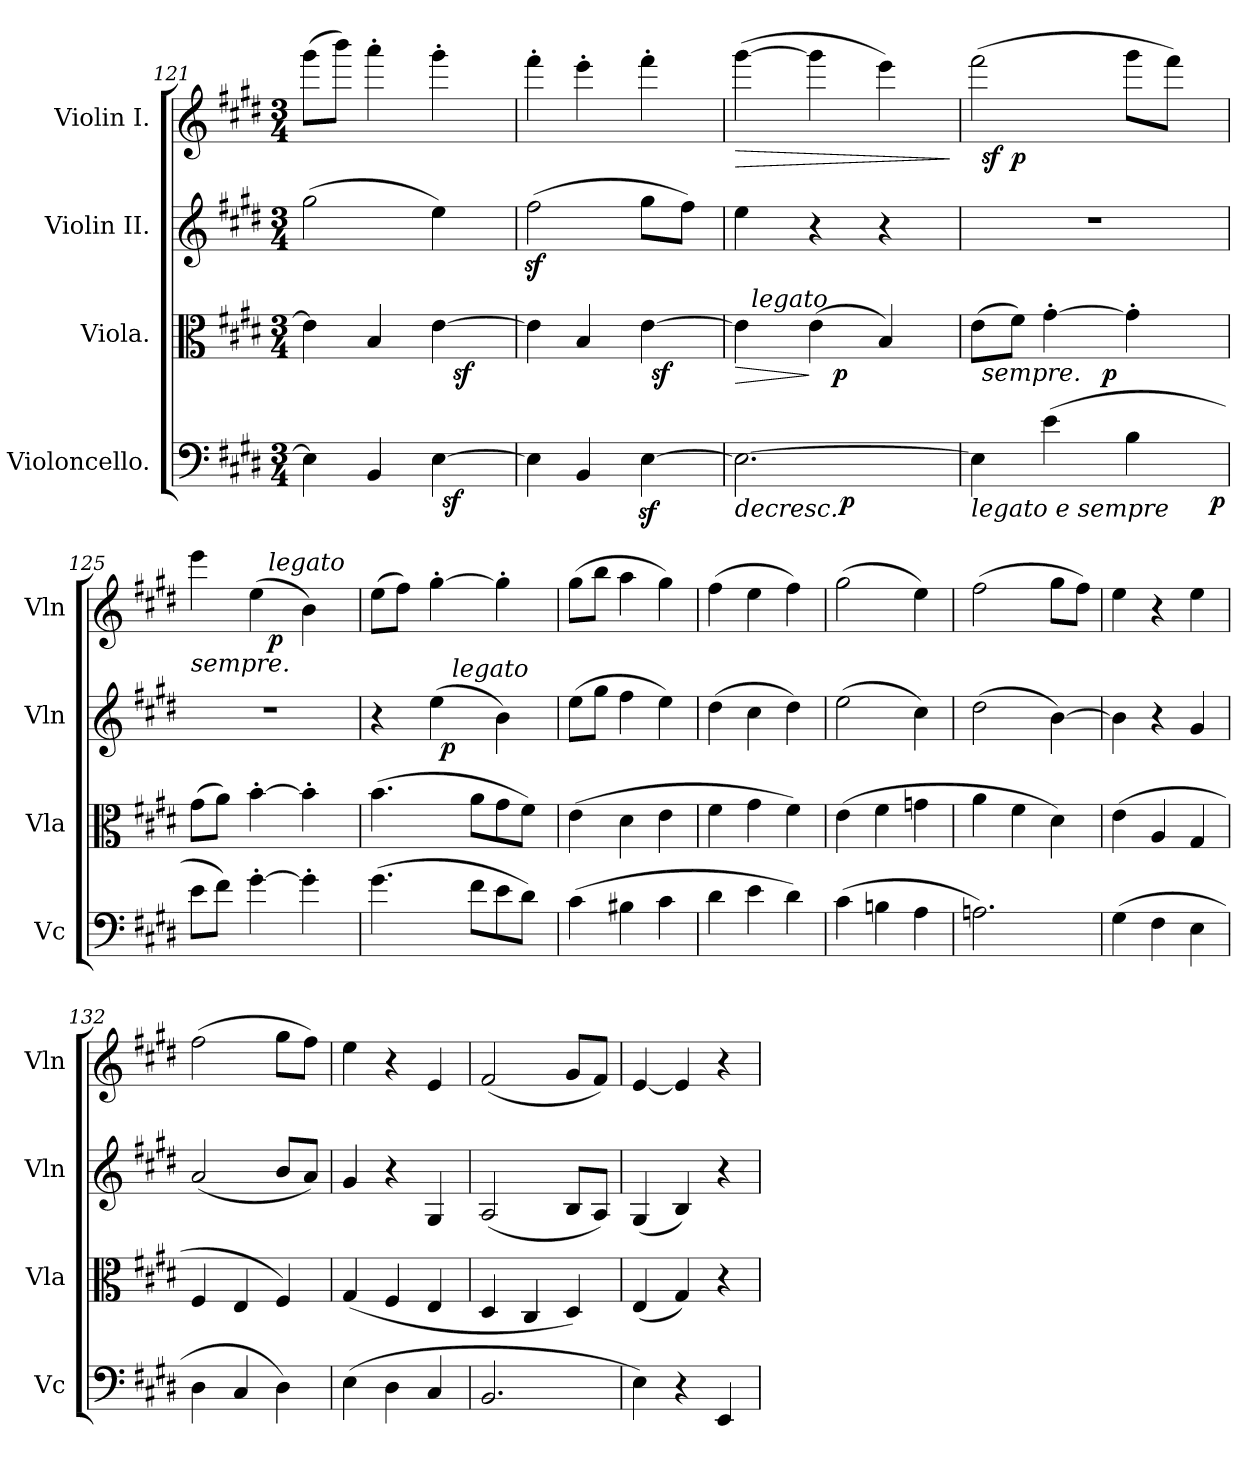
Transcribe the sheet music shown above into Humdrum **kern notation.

**kern	**dynam	**kern	**dynam	**kern	**dynam	**kern	**dynam
*part4	*part4	*part3	*part3	*part2	*part2	*part1	*part1
*staff4	*staff4	*staff3	*staff3	*staff2	*staff2	*staff1	*staff1
*I"Violoncello.	*	*I"Viola.	*	*I"Violin II.	*	*I"Violin I.	*
*I'Vc	*	*I'Vla	*	*I'Vln	*	*I'Vln	*
*clefF4	*	*clefC3	*	*clefG2	*	*clefG2	*
*k[f#c#g#d#]	*	*k[f#c#g#d#]	*	*k[f#c#g#d#]	*	*k[f#c#g#d#]	*
*E:	*	*E:	*	*E:	*	*E:	*
*M3/4	*	*M3/4	*	*M3/4	*	*M3/4	*
=121	=121	=121	=121	=121	=121	=121	=121
*^	*	*^	*	*	*	*	*
4E\]	3ryy	.	4e\]	3ryy	.	(>2gg#\	.	(>8ggg#\L	.
.	.	.	.	.	.	.	.	8bbb\J)	.
4BB/	.	.	4B/	.	.	.	.	4aaa'>\	.
.	6ryy	.	.	6ryy	.	.	.	.	.
[4E\	48ryy	.	[4e\	24ryy	.	4ee\)	.	4ggg#'>\	.
!	!	!LO:DY:b	!	!	!	!	!	!	!
.	6ryy	sf	.	.	.	.	.	.	.
!	!	!	!	!	!LO:DY:b	!	!	!	!
.	.	.	.	6ryy	sf	.	.	.	.
.	24.ryy	.	.	.	.	.	.	.	.
.	.	.	.	24ryy	.	.	.	.	.
*v	*v	*	*	*	*	*	*	*	*
=122	=122	=122	=122	=122	=122	=122	=122	=122
4E\]	.	4e\]	3ryy	.	(>2ff#z<\	.	4fff#'>\	.
4BB/	.	4B/	.	.	.	.	4eee'>\	.
.	.	.	6ryy	.	.	.	.	.
[4Ez<\	.	[4e\	48ryy	.	8gg#\L	.	4fff#'>\	.
!	!	!	!	!LO:DY:b	!	!	!	!
.	.	.	6ryy	sf	.	.	.	.
.	.	.	.	.	8ff#\J)	.	.	.
.	.	.	24.ryy	.	.	.	.	.
=123	=123	=123	=123	=123	=123	=123	=123	=123
!	!LO:HP:b	!	!	!LO:HP:b	!	!	!	!LO:HP:b
*^	*	*	*^	*	*	*	*	*
2.E\_	3ryy	>	4e\]	6ryy	24ryy	>	4ee\	.	(>[4ggg#\	>
!	!	!	!	!	!LO:TX:a:i:t=legato	!	!	!	!	!
.	.	.	.	.	3%2ryy	.	.	.	.	.
.	.	.	.	12...ryy	.	.	.	.	.	.
.	.	.	(>4e\	.	.	]	4r	.	4ggg#\]	.
!	!	!	!	!	!	!LO:DY:b	!	!	!	!
.	.	.	.	3ryy	.	p	.	.	.	.
!	!	!LO:DY:b	!	!	!	!	!	!	!	!
.	3ryy	p	.	.	.	.	.	.	.	.
.	.	.	4B/)	.	.	.	4r	.	4eee\)	.
.	.	.	.	12ryy	.	.	.	.	.	.
.	12ryy	.	.	.	.	.	.	.	.	.
.	.	.	.	.	24ryy	.	.	.	.	.
.	.	.	.	96ryy	.	.	.	.	.	.
.	.	]	.	.	.	.	.	.	.	]
=124	=124	=124	=124	=124	=124	=124	=124	=124	=124	=124
*	*	*	*	*	*	*	*	*	*^	*
*	*	*	*	*	*	*	*	*	*	*^	*
!LO:TX:b:i:t=legato e sempre	!	!	!	!	!	!	!	!	!	!	!	!
4E\]	3%2ryy	.	(>8e\L	3ryy	48ryy	.	2.r	.	(>2fff#\	48ryy	8ryy	.
!	!	!	!	!	!LO:TX:b:i:t=sempre.	!	!	!	!	!	!	!
!	!	!	!	!	!	!	!	!	!	!	!	!LO:DY:b
.	.	.	.	.	3%2ryy	.	.	.	.	3%2ryy	.	sf
!	!	!	!	!	!	!	!	!	!	!	!	!LO:DY:b
.	.	.	8f#\J)	.	.	.	.	.	.	.	2ryy	p
(>4e\	.	.	[4g#'>\	.	.	.	.	.	.	.	.	.
.	.	.	.	12ryy	.	.	.	.	.	.	.	.
.	.	.	.	96ryy	.	.	.	.	.	.	.	.
!	!	!	!	!	!	!LO:DY:b	!	!	!	!	!	!
.	.	.	.	6ryy	.	p	.	.	.	.	.	.
4B\	.	.	4g#'>\]	.	.	.	.	.	8ggg#\L	.	.	.
.	.	.	.	12...ryy	.	.	.	.	.	.	.	.
.	.	.	.	.	.	.	.	.	8fff#\J)	.	8ryy	.
.	24.ryy	.	.	.	.	.	.	.	.	.	.	.
.	.	.	.	.	24.ryy	.	.	.	.	24.ryy	.	.
!	!	!LO:DY:b	!	!	!	!	!	!	!	!	!	!
.	48ryy	p	.	.	.	.	.	.	.	.	.	.
=125	=125	=125	=125	=125	=125	=125	=125	=125	=125	=125	=125	=125
!	!	!	!	!	!	!	!	!	!LO:TX:b:i:t=sempre.	!	!	!
*v	*v	*	*	*	*	*	*	*	*	*v	*v	*
*	*	*v	*v	*v	*	*	*	*	*	*
8e\L	.	(>8g#\L	.	2.r	.	4eee\	6ryy	.
8f#\J)	.	8a\J)	.	.	.	.	.	.
.	.	.	.	.	.	.	12ryy	.
[4g#'>\	.	[4b'>\	.	.	.	(>4ee\	24ryy	.
.	.	.	.	.	.	.	96ryy	.
!	!	!	!	!	!	!	!LO:TX:a:i:t=legato	!
!	!	!	!	!	!	!	!	!LO:DY:b
.	.	.	.	.	.	.	3ryy	p
4g#'>\]	.	4b'>\]	.	.	.	4b\)	.	.
.	.	.	.	.	.	.	12ryy	.
.	.	.	.	.	.	.	48.ryy	.
*	*	*	*	*	*	*v	*v	*
=126	=126	=126	=126	=126	=126	=126	=126
*	*	*	*	*^	*	*	*
*	*	*	*	*	*^	*	*	*
(>4.g#\	.	(>4.b\	.	4r	4ryy	6ryy	.	(>8ee\L	.
.	.	.	.	.	.	.	.	8ff#\J)	.
.	.	.	.	.	.	12ryy	.	.	.
.	.	.	.	(>4ee\	32ryy	24ryy	.	[4gg#'>\	.
!	!	!	!	!	!	!	!LO:DY:b	!	!
.	.	.	.	.	4...ryy	.	p	.	.
.	.	.	.	.	.	96ryy	.	.	.
!	!	!	!	!	!	!LO:TX:a:i:t=legato	!	!	!
.	.	.	.	.	.	3ryy	.	.	.
8f#\L	.	8a\L	.	.	.	.	.	.	.
8e\	.	8g#\	.	4b\)	.	.	.	4gg#'>\]	.
8d#\J)	.	8f#\J)	.	.	.	.	.	.	.
.	.	.	.	.	.	12ryy	.	.	.
.	.	.	.	.	.	48.ryy	.	.	.
*	*	*	*	*v	*v	*v	*	*	*
=127	=127	=127	=127	=127	=127	=127	=127
(>4c#\	.	(>4e\	.	(>8ee\L	.	(>8gg#\L	.
.	.	.	.	8gg#\J	.	8bb\J	.
4B#X\	.	4d#\	.	4ff#\	.	4aa\	.
4c#\	.	4e\	.	4ee\)	.	4gg#\)	.
=128	=128	=128	=128	=128	=128	=128	=128
4d#\	.	4f#\	.	(>4dd#\	.	(>4ff#\	.
4e\	.	4g#\	.	4cc#\	.	4ee\	.
4d#\)	.	4f#\)	.	4dd#\)	.	4ff#\)	.
=129	=129	=129	=129	=129	=129	=129	=129
(>4c#\	.	(>4e\	.	(>2ee\	.	(>2gg#\	.
4Bn\	.	4f#\	.	.	.	.	.
4A\	.	4gn\	.	4cc#\)	.	4ee\)	.
=130	=130	=130	=130	=130	=130	=130	=130
2.An\)	.	4a\	.	(>2dd#\	.	(>2ff#\	.
.	.	4f#\	.	.	.	.	.
.	.	4d#\)	.	[4b\)	.	8gg#\L	.
.	.	.	.	.	.	8ff#\J)	.
=131	=131	=131	=131	=131	=131	=131	=131
(>4G#\	.	(>4e\	.	4b\]	.	4ee\	.
4F#\	.	4A/	.	4r	.	4r	.
4E\	.	4G#/	.	4g#/	.	4ee\	.
=132	=132	=132	=132	=132	=132	=132	=132
4D#\	.	4F#/	.	(<2a/	.	(>2ff#\	.
4C#/	.	4E/	.	.	.	.	.
4D#\)	.	4F#/)	.	8b/L	.	8gg#\L	.
.	.	.	.	8a/J)	.	8ff#\J)	.
!!LO:PB:g=z
=133	=133	=133	=133	=133	=133	=133	=133
(>4E\	.	(<4G#/	.	4g#/	.	4ee\	.
4D#\	.	4F#/	.	4r	.	4r	.
4C#/	.	4E/	.	4G#/	.	4e/	.
=134	=134	=134	=134	=134	=134	=134	=134
2.BB/	.	4D#/	.	(<2A/	.	(<2f#/	.
.	.	4C#/	.	.	.	.	.
.	.	4D#/)	.	8B/L	.	8g#/L	.
.	.	.	.	8A/J)	.	8f#/J)	.
=135	=135	=135	=135	=135	=135	=135	=135
4E\)	.	(<4E/	.	(<4G#/	.	[4e/	.
4r	.	4G#/)	.	4B/)	.	4e/]	.
4EE/	.	4r	.	4r	.	4r	.
=	=	=	=	=	=	=	=
*-	*-	*-	*-	*-	*-	*-	*-
